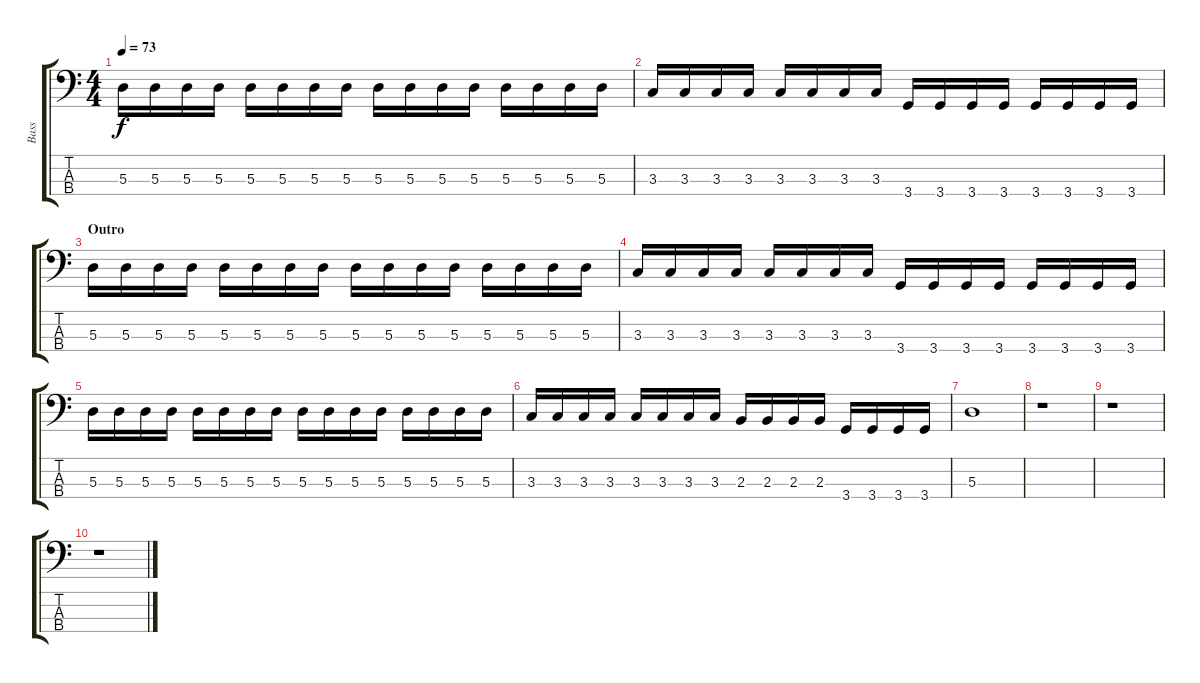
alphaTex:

\track ("Bass" "Bass") {instrument electricbassfinger}
\staff {score tabs}
\tuning (G2 D2 A1 E1) {hide}
\ts (4 4)
\tempo 73
\clef f4
\ks c
5.3.16{dy f} 5.3.16 5.3.16 5.3.16 5.3.16 5.3.16 5.3.16 5.3.16 5.3.16 5.3.16 5.3.16 5.3.16 5.3.16 5.3.16 5.3.16 5.3.16 |
3.3.16 3.3.16 3.3.16 3.3.16 3.3.16 3.3.16 3.3.16 3.3.16 3.4.16 3.4.16 3.4.16 3.4.16 3.4.16 3.4.16 3.4.16 3.4.16 |
\section ("" "Outro")
5.3.16 5.3.16 5.3.16 5.3.16 5.3.16 5.3.16 5.3.16 5.3.16 5.3.16 5.3.16 5.3.16 5.3.16 5.3.16 5.3.16 5.3.16 5.3.16 |
3.3.16 3.3.16 3.3.16 3.3.16 3.3.16 3.3.16 3.3.16 3.3.16 3.4.16 3.4.16 3.4.16 3.4.16 3.4.16 3.4.16 3.4.16 3.4.16 |
5.3.16 5.3.16 5.3.16 5.3.16 5.3.16 5.3.16 5.3.16 5.3.16 5.3.16 5.3.16 5.3.16 5.3.16 5.3.16 5.3.16 5.3.16 5.3.16 |
3.3.16 3.3.16 3.3.16 3.3.16 3.3.16 3.3.16 3.3.16 3.3.16 2.3.16 2.3.16 2.3.16 2.3.16 3.4.16 3.4.16 3.4.16 3.4.16 |
5.3.1 |
r.1 |
r.1 |
r.1
